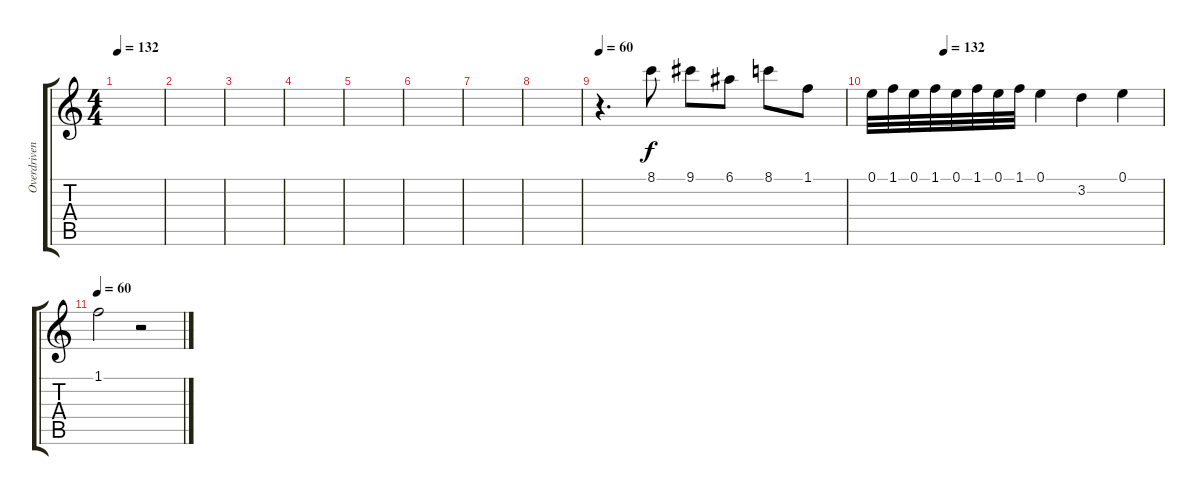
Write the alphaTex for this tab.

\track ("Overdriven Guitar" "Overdriven") {instrument overdrivenguitar}
\staff {score tabs}
\tuning (E4 B3 G3 D3 A2 E2) {hide}
\ts (4 4)
\tempo 132
\clef g2
\ks c
|
|
|
|
|
|
|
|
\tempo 60
r.4{d} 8.1.8 9.1.8 6.1.8 8.1.8 1.1.8 |
\tempo (132 0.25)
0.1.32 1.1.32 0.1.32 1.1.32 0.1.32 1.1.32 0.1.32 1.1.32 0.1.4 3.2.4 0.1.4 |
\tempo 60
1.1.2 r.2
